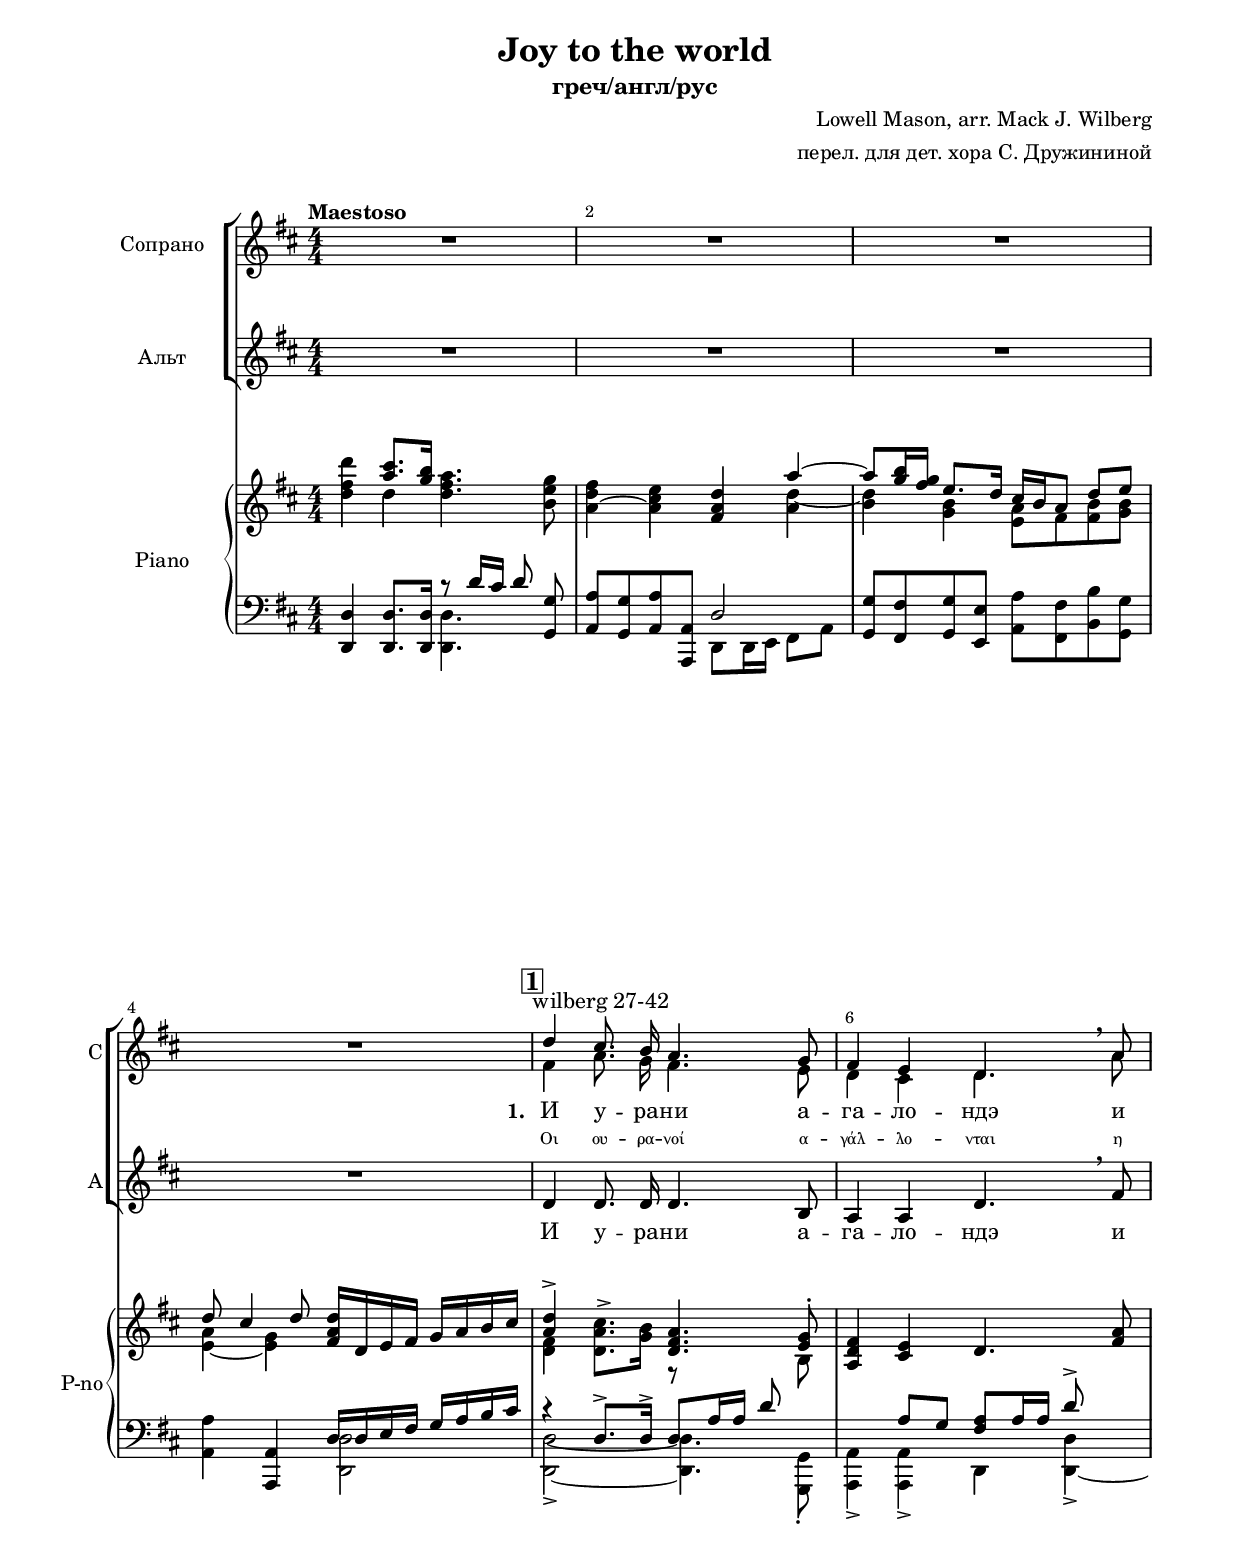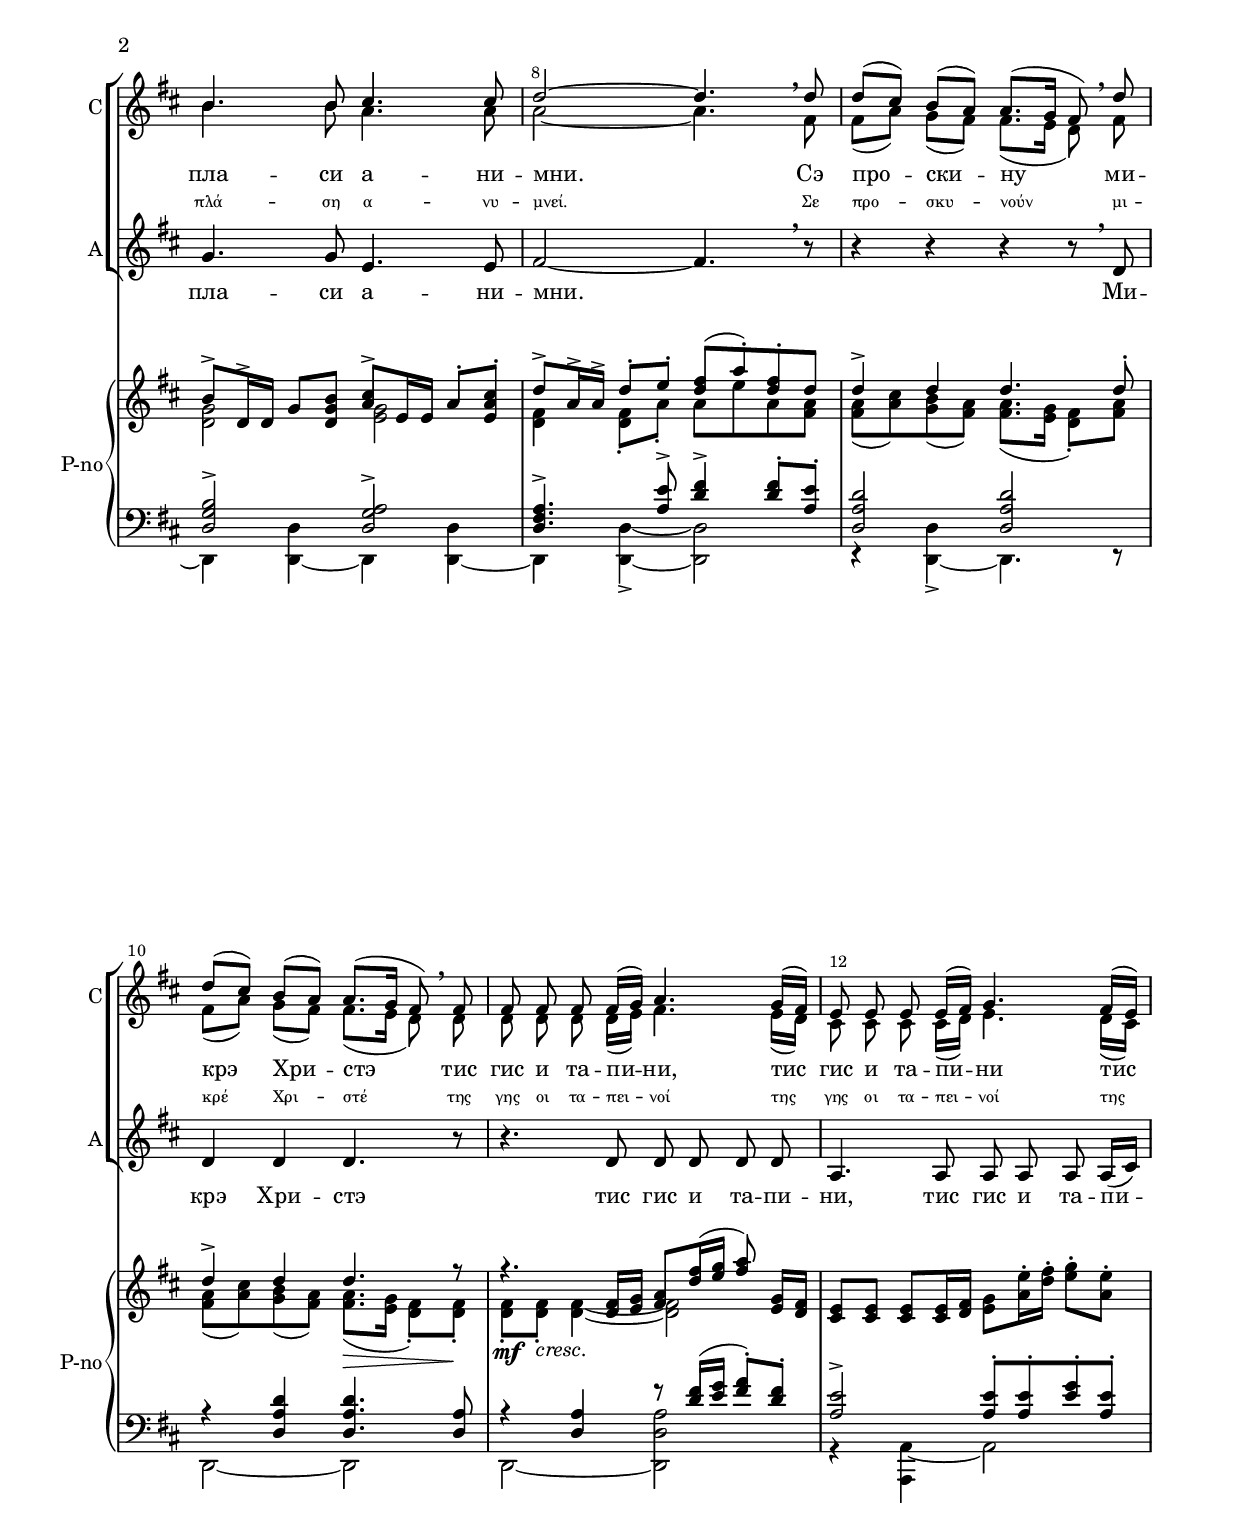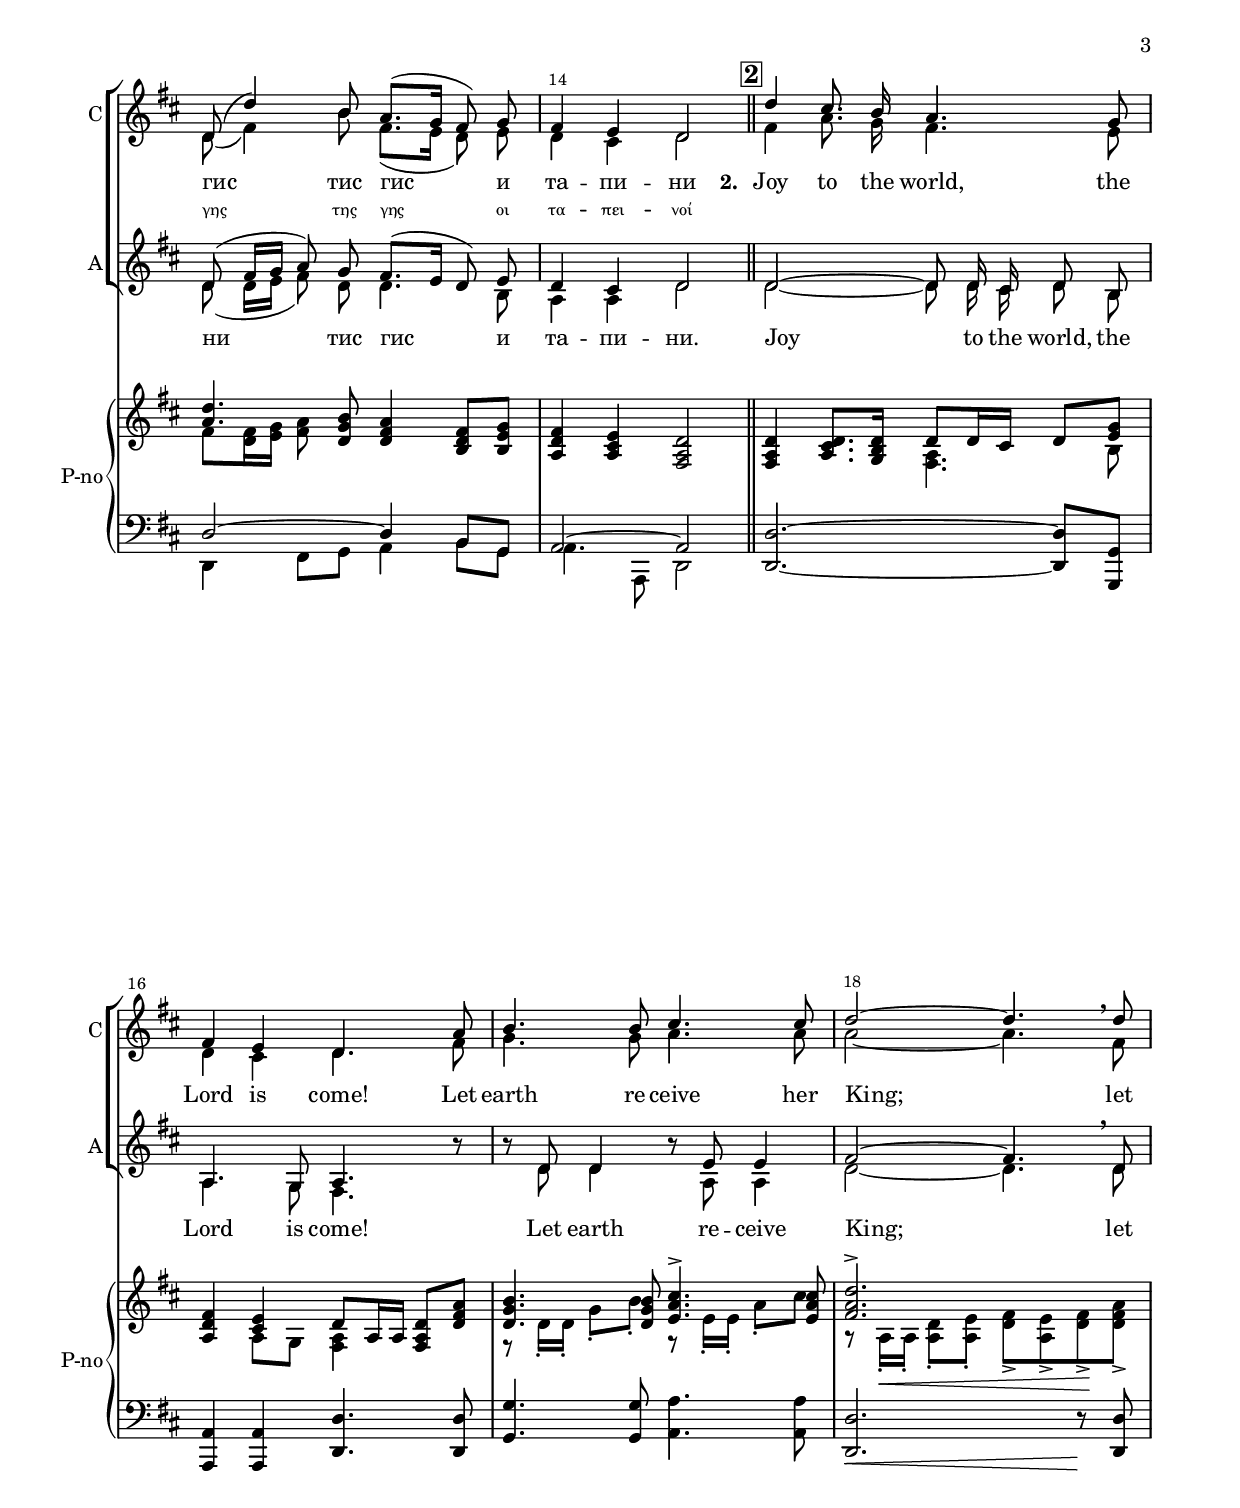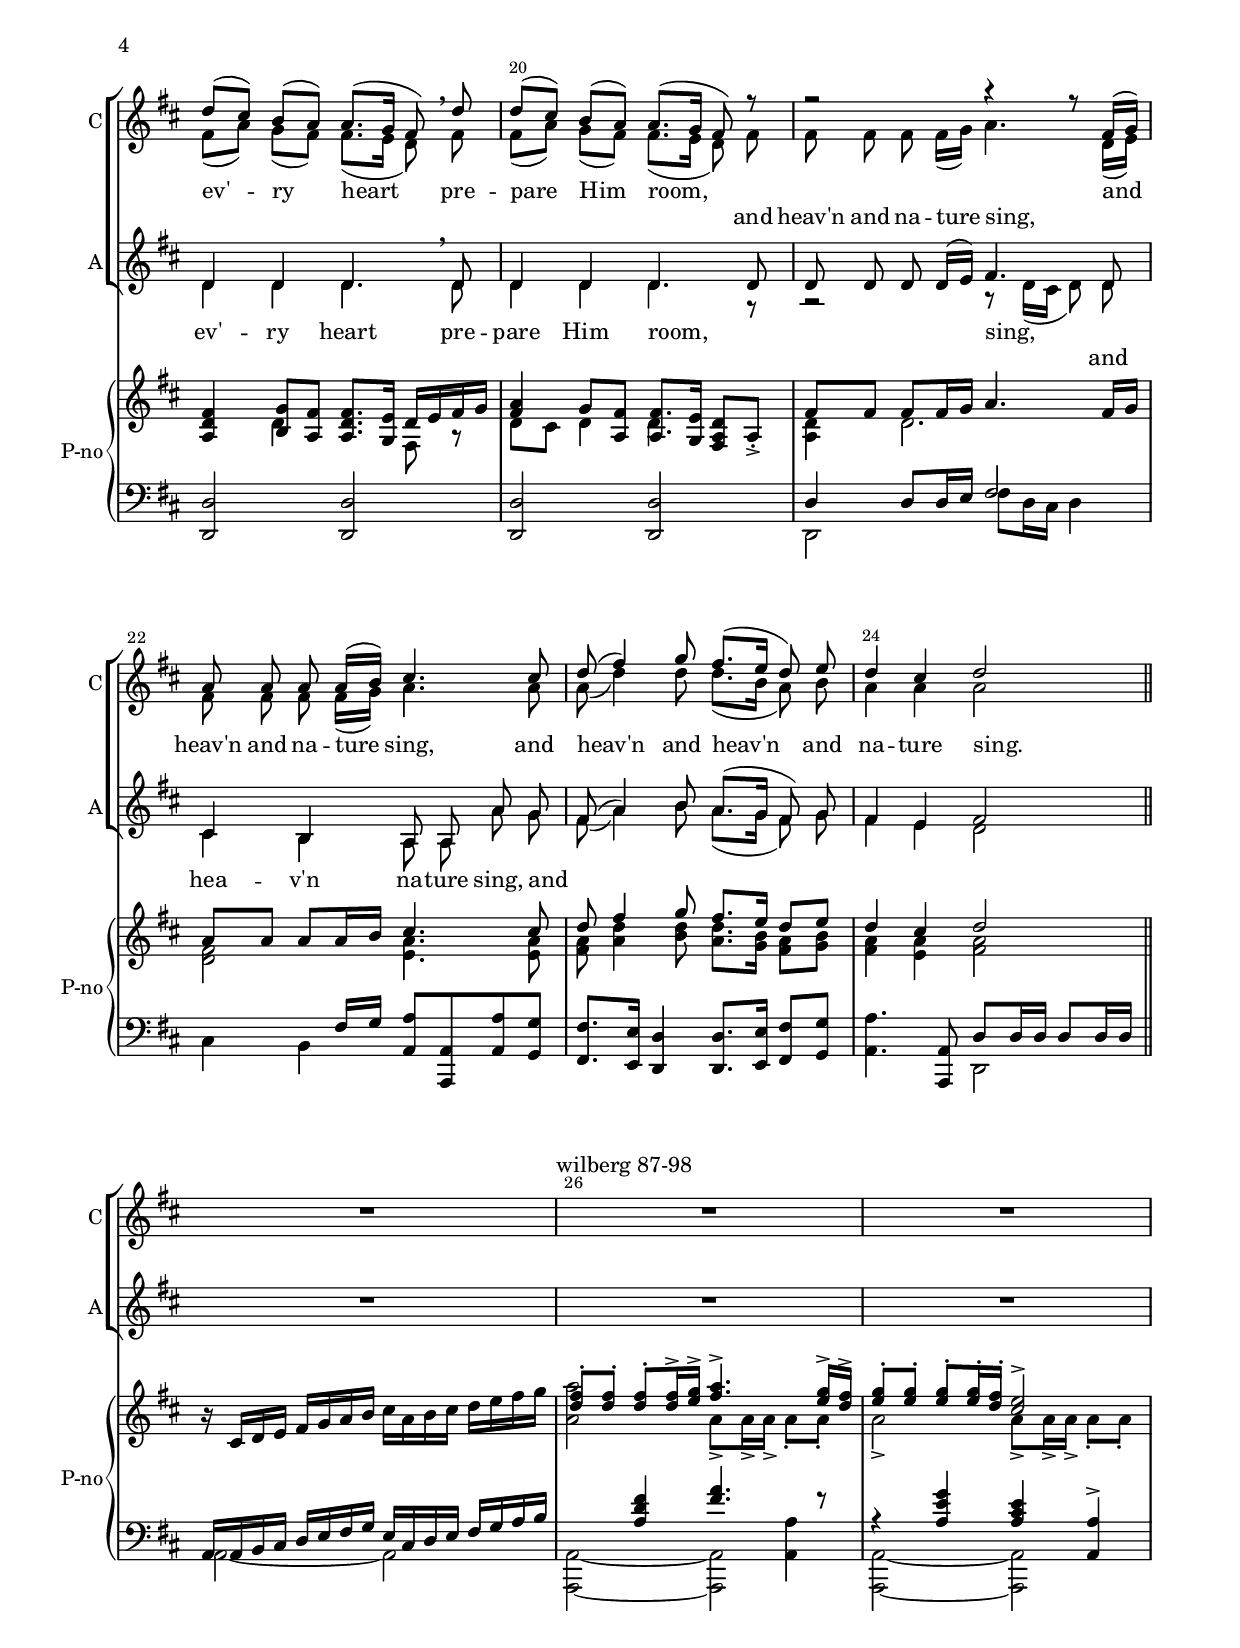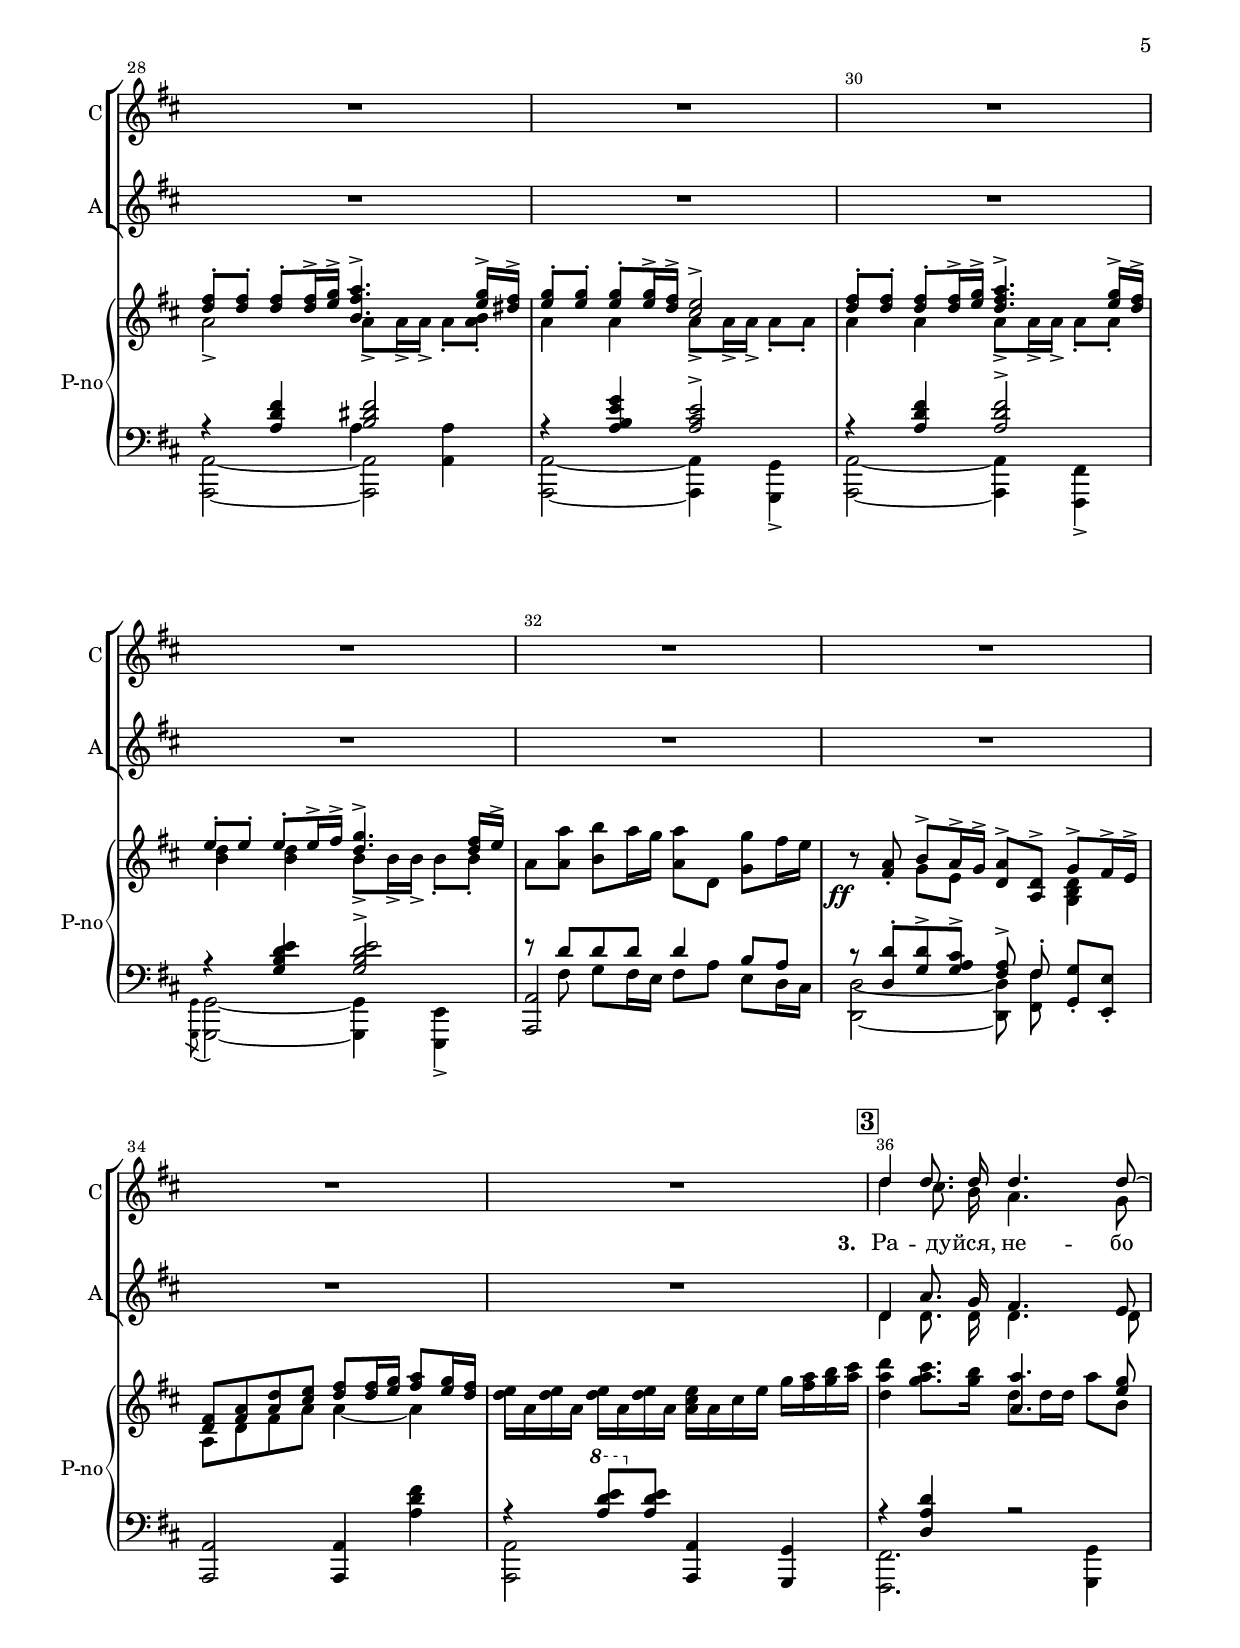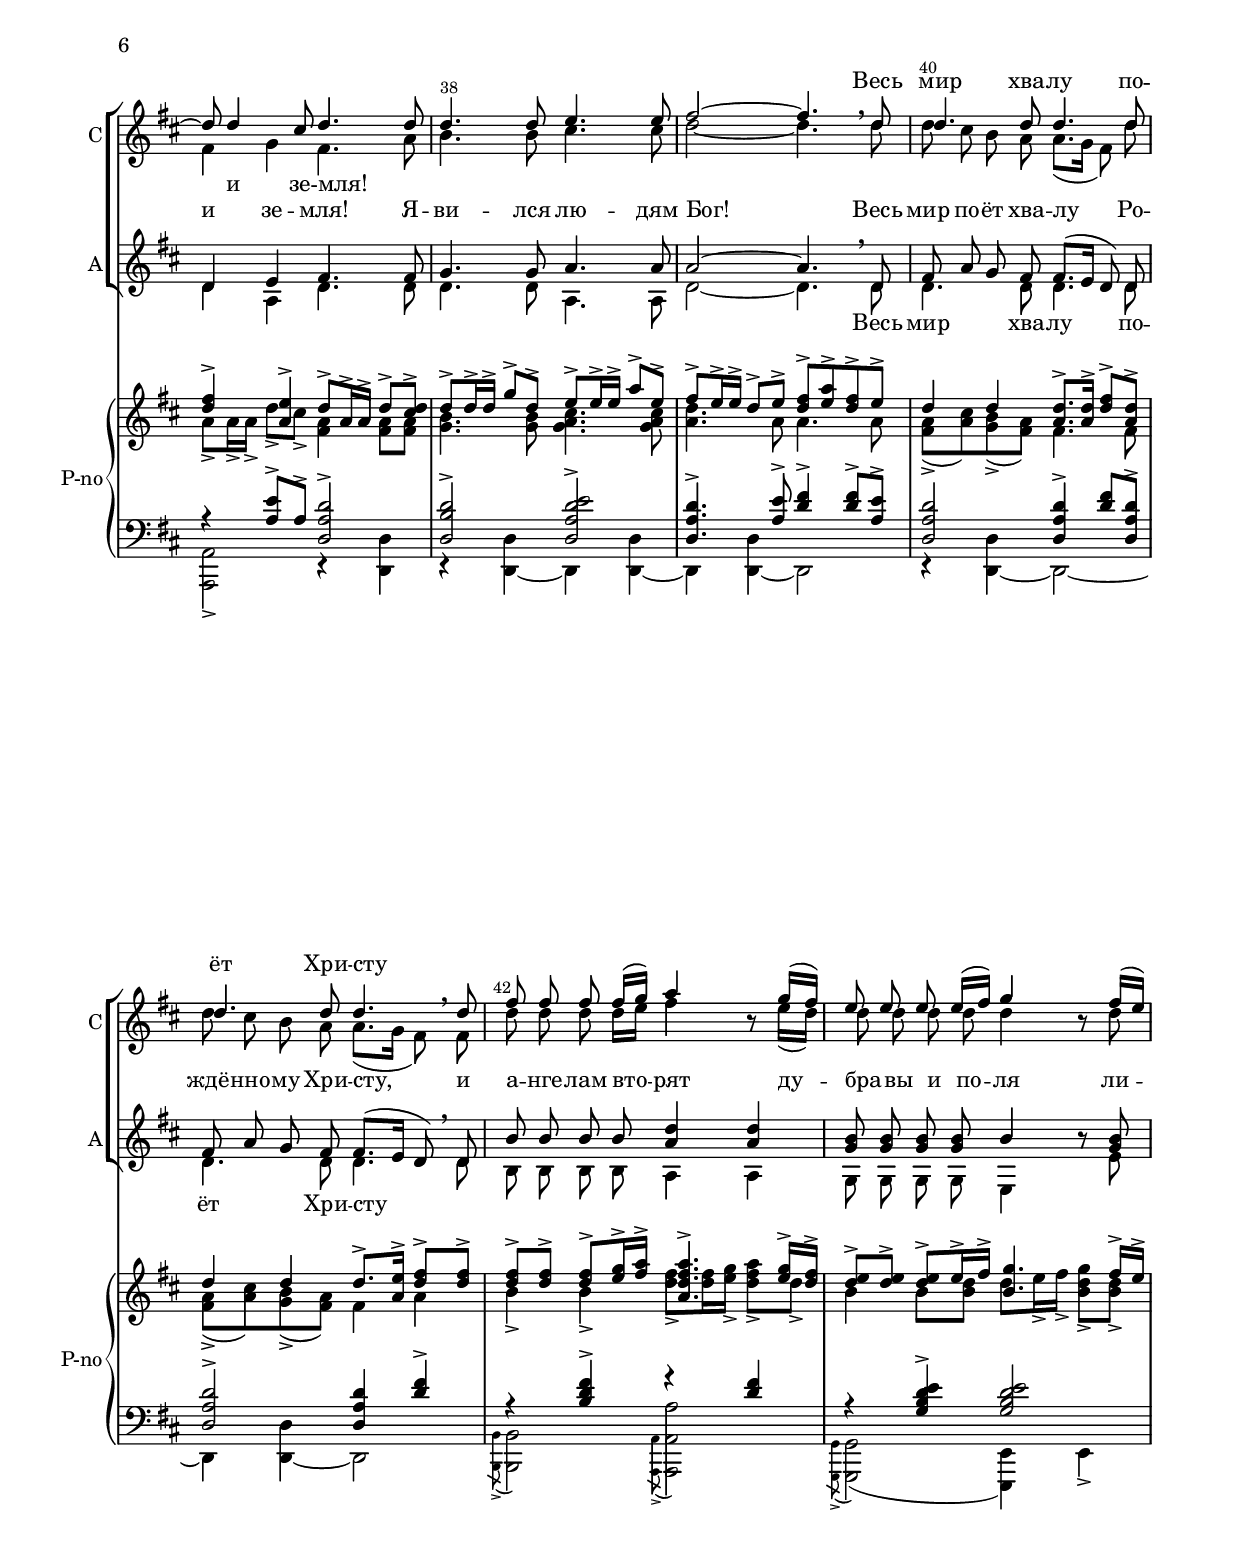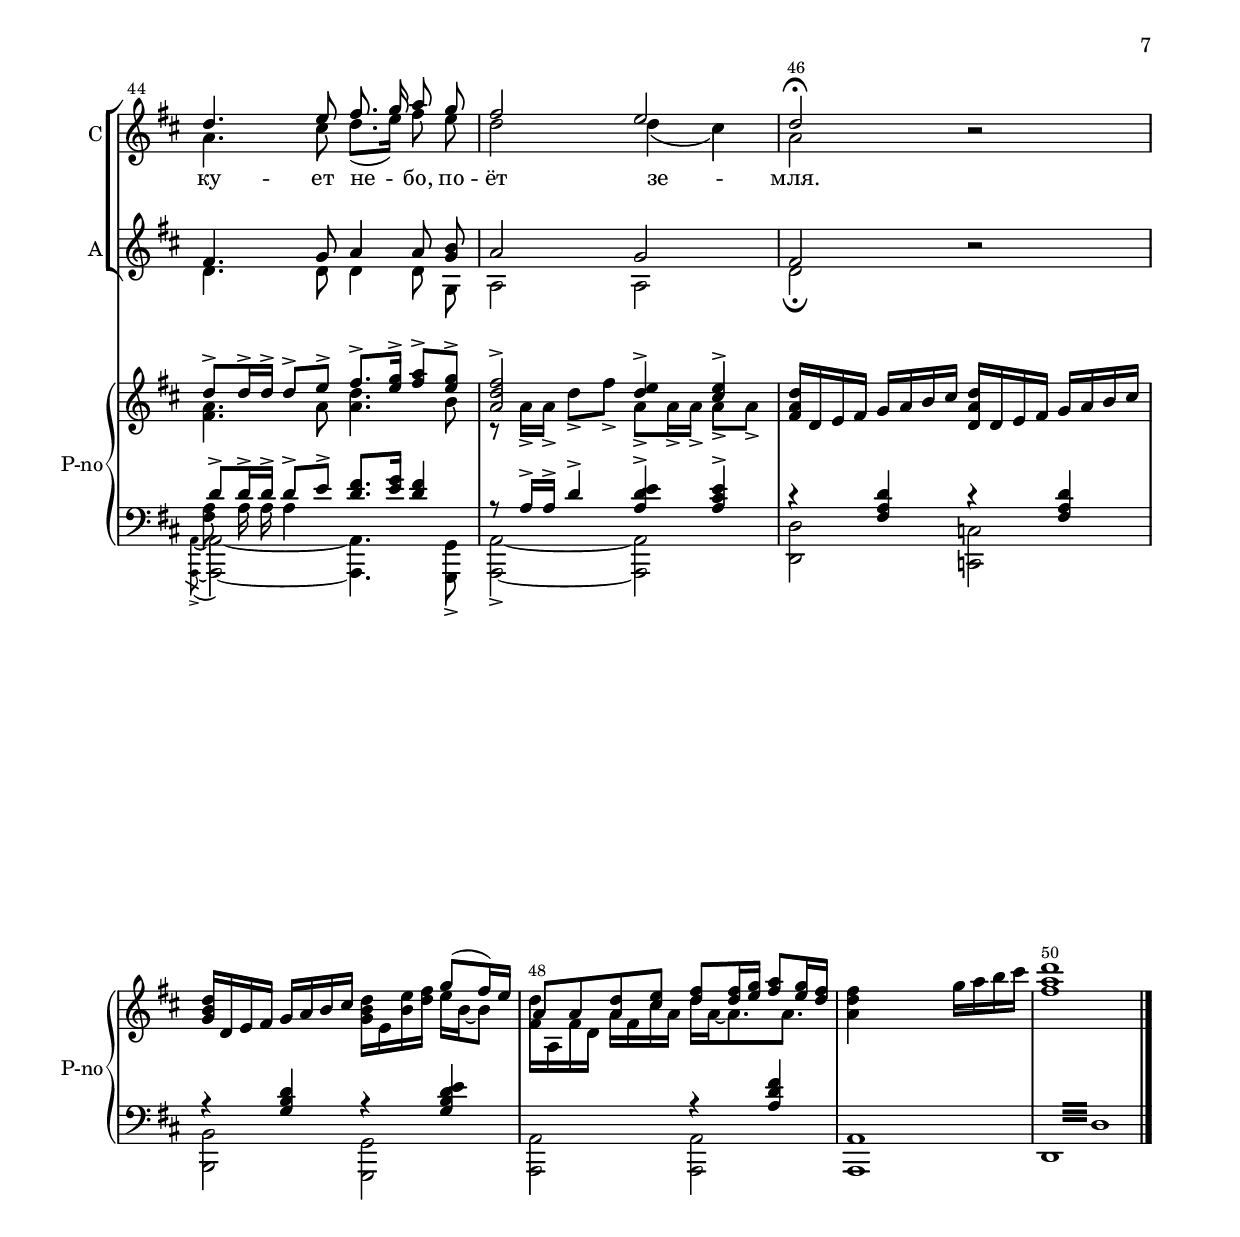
\version "2.24.2"

% закомментируйте строку ниже, чтобы получался pdf с навигацией
%#(ly:set-option 'point-and-click #f)
#(ly:set-option 'midi-extension "mid")
#(ly:set-option 'embed-source-code #t) % внедряем исходник как аттач к pdf
#(set-default-paper-size "a4")
#(set-global-staff-size 18)

\header {
  title = "Joy to the world"
  subtitle = "греч/англ/рус"
  composer = "Lowell Mason, arr. Mack J. Wilberg"
  arranger = "перел. для дет. хора С. Дружининой"
  % Удалить строку версии LilyPond 
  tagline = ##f
}


abr = { \break }
%abr = \tag #'BR { \break }
abr = {}

pbr = { \pageBreak }
%pbr = {}

breathes = { \once \override BreathingSign.text = \markup { \musicglyph #"scripts.tickmark" } \breathe }

melon = { \set melismaBusyProperties = #'() }
meloff = { \unset melismaBusyProperties }
solo = ^\markup\italic"Соло"
tutti =  ^\markup\italic"tutti"

co = \cadenzaOn
cof = \cadenzaOff
cb = { \cadenzaOff \bar "||" }
cbr = { \bar "" }
cbar = { \cadenzaOff \bar "|" \cadenzaOn }
stemOff = { \hide Staff.Stem }
nat = { \once \hide Accidental }
%stemOn = { \unHideNotes Staff.Stem }

% alternative breathe
breathes = { \once \override BreathingSign.text = \markup { \musicglyph #"scripts.tickmark" } \breathe }

% alternative partial - for repeats
partiall = { \set Timing.measurePosition = #(ly:make-moment -1/8) }

% compress multi-measure rests
multirests = { \override MultiMeasureRest.expand-limit = #1 \set Score.skipBars = ##t }

% mark with numbers in squares
squaremarks = {  \set Score.rehearsalMarkFormatter = #format-mark-box-numbers }

% move dynamics a bit left (to be not up/under the note, but before)
placeDynamicsLeft = { \override DynamicText.X-offset = #-2.5 }

%make visible number of every 2-nd bar
secondbar = {
  \override Score.BarNumber.break-visibility = #end-of-line-invisible
  \override Score.BarNumber.X-offset = #1
  \override Score.BarNumber.self-alignment-X = #LEFT
  \set Score.barNumberVisibility = #(every-nth-bar-number-visible 2)
}

UP = { \change Staff = upstaff  }
MIDDLE = { \change Staff = middlestaff  }
DOWN = { \change Staff = downstaff }

global = {
  \numericTimeSignature
  \secondbar
  \multirests
  \placeDynamicsLeft
  \autoBeamOff
  \squaremarks
  
  \key d \major
}

intro = { R1*4 }
preiii = {R1*11}

sopvoice_iii = \relative c'' {
  \pageBreak
 
  
  \set Score.currentBarNumber = 36
    \mark 3
    d4 d8. d16 |
    d4. d8~ 
    8 4 cis8 |
    d4. d8 
    d4. d8 |
    e4. e8  \abr
    
    fis2~ |
    4. \breathe  d8 
    4. 8 |
    4. 8 
    4. 8 |
    4. 8
    8 8 8 8 |
       4. 8 
    
    
    b8 8 8 8 |
    4.  g8 
    a8( d4) e8 |
    fis8.[( e16]) d8 g 
    fis2 |
    e2 
 d2\fermata
 \bar "|."
}

sopvoiceiii_ii = \relative c'' {
    %mark 3
 d4 cis8. b16 |
 a4. g8 
 fis4 g |
 fis4. a8 
 b4. b8 |
 cis4. cis8 
 
 d2~ |
 4. 8 
 d8 cis b a |
 a8.[( g16] fis8) d' 
 d8 cis b a |
 a8.[( g16] fis8) \breathe  fis8 
 
 8 8 8 fis16[( g]) |
 a4. g16[( fis]) 
 e8 8 8 e16[( fis]) |
 g4. fis16[( e]) 
 
 fis8( a4) d8 | |
 d4 a8 d 
 d2~ |
 d4 cis 
 a2
 
}

altvoice_iii = \relative c' {
    % verse 3
  d4 a'8. g16 |
  fis4. e8 
  d4 e |
  fis4. fis8 
  g4. g8 |
  a4. a8 
  
  a2~ |
  4. \breathe r8 
  
  b8 a g fis |
  fis8.[( e16] d8) d' 
  b a g fis |
  fis8.[( e16] d8) d 
  d d d d |
  fis4. e16[( d]) 
  d8 d d d |
  e4. fis16[( e]) 
  d8( fis4) a8 |
  a8.[( g16]) fis8 b 
  a2 g2 
  fis2\fermata
}

altvoice_iii_ii = \relative c' {
  
      %verse 3
  d4 d8. d16 |
  d4. d8 
  d4 a |
  d4. d8 
  d4. d8 |
  a4. a8 
  
  d2~ |
  4. r8 
 r2 |
 r4 r8 d8 
 d4. d8 |
 d4. d8 
 b8 b b b |
 a4. a8 
 g8 g g g |
 g4. b8 
 a8( a4) a8 |
 d4 8 g,8 
 a2 |
 a 
  d2\fermata
  

}

sopvoice_iii = {}
sopvoiceiii_ii = {}
altvoice_iii = {}
altvoice_iii_ii = {}


sopvoice = \relative c' {
  \global
  \dynamicUp
  \intro
  \mark 1
  \voiceOne
   d'4 cis8. b16 
    <a>4. <g>8 |
    <fis>4 <e> 
    d4. \breathe a'8 |
    b4. 8 
    <cis>4. 8 |
    <d>2~  \abr
    
    <d>4.  \breathe <d>8 |
    q[( <cis>)] <b>([ <a>)] 
    <a>8.[( <g>16] <fis>8) \breathe <d'> |
    q8[( <cis>]) <b>[( <a>)] 
    q8.[( <g>16] <fis>8)  \breathe fis | \abr
    
    <fis>8 q q fis16[( <g>]) 
    <a>4.  <g>16[( <fis>]) |
    <e>8 8 8 16[( <fis>]) 
    <g>4. <fis>16([ e]) | \abr
    
    d8( <d'>4) b8 
    <a>8.[( <g>16] <fis>8) <g> |
    <fis>4 <e> 
    d2 \bar "||" | \abr
    
    
    \mark 2
    < d'>4 < cis>8. < b>16 
    < a>4. < g>8 |
    < fis>4 < e> 
    d4. < a'>8 |
    < b>4. q8 
    < cis>4. 8 |
    < d>2~  \abr
    
    4.  \breathe  < d>8
    < d>8[( < cis>]) < b>[( < a>]) 
    q8.[( < g>16] fis8) \breathe d' |
    < d>8[( < cis>]) < b>[( < a>]) 
    < a>8.[( < g>16] fis8)  r | \abr
    
    r2 
    r4 r8  fis16[( g]) |
    a8 a a a16[( b]) 
    cis4. cis8 | \abr
    
    d8( fis4) g8 
    fis8.[( e16] d8) e |
    d4 cis 
    d2 \bar "||" 
    
    \preiii
    
    \mark 3
    d4 d8. d16 
    d4. d8~ |
    8 4 cis8 
    d4. d8 |
    d4. d8 
    e4. e8 | \abr
    
    fis2~ 
    4. \breathe  d8 |
    4. 8 
    4. d8 |
    4. d8 
    4. 8 \abr
    
    
    fis8 8 8 16[( g]) 
 a4 r8 g16[( fis)] |
 e8 e e e16[( fis]) 
 g4 r8  fis16[( e]) | \abr
 
 d4. e8 
 fis8. g16 a8 g |
 fis2 
 e2 |
 d2\fermata
 r2
 
 \sopvoice_iii
 
}

sopvoice_ii = \relative c' {
  \global
  \intro
  \dynamicUp
  fis4  a8. g16 
  fis4. e8 |
  d4 cis 
  d4.  a'8 |
   b4. 8 
  a4. 8 |
  a2~  
    
  <a>4.  <fis>8 |
  q[( <a>)] <g>([ <fis>)] 
  <fis>8.[( <e>16] <d >8)  <fis > |
  q8[( <a>]) <g >[( <fis >)] 
  q8.[( <e >16] <d >8) d | 
    
  <d>8 q q q16[( <e >]) 
  <fis >4. <e >16[( <d >]) |
  <cis >8 8 8 16[( <d >]) 
  <e >4. <d >16([ cis]) | 
    
  d8( <fis >4) b8 
  <fis >8.[( <e >16] <d >8) <e > |
   <d >4 <cis > 
    d2 | 
    
  <fis >4 <a >8. <g >16 
  <fis >4. <e >8 |
  <d >4 <cis > 
  d4. <fis >8 |
  <g >4. q8 
  <a >4. 8 |
  <a >2~  
    
  4. <fis >8
  <fis>8[( <a >]) <g >[( <fis >]) 
  q8.[( <e >16] d8) fis |
  <fis >8[( <a >]) <g >[( <fis >]) 
  <fis >8.[( <e >16] d8)  fis | 
    
 fis8 8 8 16[( g]) 
 a4. d,16[( e]) |
 fis8 8 8 16[( g]) 
 a4. a8 |
 
 a8( d4) d8 
 d8.[( b16] a8) b |
 a4 a 
 a2
 
 \preiii
 
 %mark 3
 d4 cis8. b16 
 a4. g8 |
 fis4 g 
 fis4. a8 |
 b4. b8 
 cis4. cis8 |
 
 d2~ 
 4. 8 |
 d8 cis b a 
 a8.[( g16] fis8) d' |
 d8 cis b a 
 a8.[( g16] fis8) \breathe  fis |
 
 d'8 d d d16[ e] 
 fis4 r8 e16([ d]) |
 d8 d d d 
 d4 r8 d8 |
 
 a4. cis8 
 d8.[( e16]) fis8 e |
 d2 
 d4( cis) a2 
 r2
 
 \sopvoiceiii_ii
}



altvoice = \relative c' {
  \global
  \intro
  \dynamicUp
  \oneVoice d4 d8. d16 
  d4. b8 |
  a4 a 
  d4. \breathe fis8 |
  g4. g8 
  e4. e8 |
  fis2~ 
  
  4. \breathe r8 |
  r4 r 
  r4 r8 \breathe d8 |
  d4 d 
  d4. r8 |
  
  r4. d8 
  d8 d d d |
  a4. 8 
  a8 a a a16([ cis)] |
  \voiceOne
  d8( fis16[ g] <a>8) <g> 
  
  fis8.[( e16] d8) e
  
  d4 cis
  d2 |
  
  d2~ 
  8 d16 cis d8 b8 |
  a4. g8 
  <a>4. r8 |
  r8 d8 d4 
  r8 <e>8 q4 |
  <fis>2~ 
  
  4. \breathe d8 |
  d4 4 
  4. 8 |
  4 4 
  4. 8 |
  
    d8 8 8 16[( e])
  fis4. d8 |
  cis4 b 
  a8 a a' g |
  fis8( a4) b8 
  a8.[( g16] fis8) g |
  fis4 e 
  fis2
  
  \preiii
  
  % verse 3
  d4 a'8. g16 
  fis4. e8 |
  d4 e 
  fis4. fis8 |
  g4. g8
  a4. a8 |
  
  a2~ 
  4. \breathe d,8 |
  fis8 a g fis 
  fis8.([ e16] d8) d |
  fis8 a g fis 
  fis8.[( e16] d8) \breathe d |
  
  
  b'8 b b b 
  <d a>4 q |
  <b g>8 q q q 
  b4 r8 <b g>8 |
  
  fis4. g8 
  a4 8 <g b>8 |
  a2 
  g2 |
  fis2
  
  r2
  
  
  
  \altvoice_iii  
  
}

altvoice_ii = \relative c' {
  \global
  \dynamicUp
  \intro
  \voiceTwo
  s2*16
  d8( d16[ <e>] <fis>8) d 
  d4. b8
  a4 a d2
  
  
  d2~
  8  d16 cis d8 b8 |
  a4. g8 
  <fis>4. r8 |
  r8 d'8 d4 
  r8 <a>8 q4 |
  <d>2~ 
  
  4. d8 |
  d4 4 
  4. \breathe 8 |
  4 4 
  4. r8 |
  r2 
  r8 d16[( cis] d8) 8 |
  cis4 b 
  a8 8 a' g |
  fis8( a4) b8 
  a8.[( g16] fis8) g |
  fis4 e 
  d2
  
  \preiii
  
  %verse 3
  d4 d8. d16 
  d4. d8 |
  d4 a 
  d4. d8 |
  d4. d8 
  a4. a8 |
  
  d2~ 
  4. d8 |
  4. 8 
  4. 8 |
  4. 8 
  4. 8 |
  
  b8 b b b 
  a4 a |
  g8 g g g 
 e4 r8 e' |
  
  d4. d8 
  d4 8 g,8 |
  a2 
  a |
  d2\fermata
  r2
  
  
  \altvoice_iii_ii
}


lyricscore = \lyricmode {
  \set stanza = "1. "
  И у -- ра -- ни а -- га -- ло -- ндэ и пла -- си
  а -- ни -- мни. Сэ про -- ски -- ну ми --
  крэ Хри -- стэ тис гис и та -- пи -- ни, тис гис и та -- пи --
  ни тис гис тис гис и та -- пи -- ни 
  
  \set stanza = "2. " Joy to the world, the Lord is come!
  Let earth re -- ceive her King;
  let ev' -- ry heart pre -- pare Him room,
  
  and heav'n and na -- ture sing,
  and heav'n and heav'n and na -- ture sing.
  
  _ _ _ _ _ и зе -- мля!
  _ _ _ _ _ _
  
}

lyricscoregis = \lyricmode {
  \override Lyrics.LyricText.font-size = #-2
%  \set stanza = "1. " 

  Οι ου -- ρα -- νοί α -- γάλ -- λο -- νται η πλά -- ση
  α -- νυ -- μνεί. Σε προ -- σκυ -- νούν μι --
  κρέ Χρι -- στέ της γης οι τα -- πει -- νοί της γης οι τα -- πει -- 
  νοί της γης της γης οι τα -- πει -- νοί 

}

lyricscore_ii_iii = \lyricmode {
    \set stanza = "3. " Ра -- ду -- йся, не -- бо и зе -- мля!
  Я -- ви -- лся лю -- дям Бог!
  Весь мир по -- ёт хва -- лу
  Ро -- ждё -- нно -- му Хри -- сту,
  и а -- нге -- лам вто -- рят
  ду -- бра -- вы и по -- ля
  ли -- ку -- ет не -- бо,
  по -- ёт зе -- мля.
}

lyricscore_up_iii = \lyricmode {
      _ _ _ _ _ _ _ _ _ _ _ _ _ _
Весь мир хва -- лу по -- ёт Хри -- сту

_ _ _ _ _ _
_ _ _ _ _ _
_ _ _ _ _ по -- ёт зе -- мля.
}


lyricscorealtoii_iii = \lyricmode {
_ _ _ _ _ _ _ _ _ _ _ _ _ _
по -- ёт Хри -- сту
_ _ _ _ _ _ _ _ _ _ _ _ _ _ _ _ _ _ _ _ _
%aa
}


lyricscore_ii = \lyricmode {
  _ _ _ _ _ _ _ _
  _ _ _ _ _ _
  _ _ _ _ _ _ _ _
  _ _ _ _ _ _
  _ _ _ _ _ _
  _ _ _ _ _ _ _ _ _
  
  _ _ _ _ _ _ _
  _ _ _ _ _ _
  _ _ _ _ _ _ _ _
  
  and heav'n and na -- ture sing,
  _ _ _ _ _ _
  _ _ _ _ _ _ _ _ 

  \set stanza = "3. " Ра -- ду -- йся, не -- бо и зе -- мля!
  Я -- ви -- лся лю -- дям Бог!
  Весь мир по -- ёт хва -- лу
  Ро -- ждё -- нно -- му Хри -- сту,
  и а -- нге -- лам вто -- рят
  ду -- бра -- вы и по -- ля
  ли -- ку -- ет не -- бо,
  по -- ёт зе -- мля.
  
\lyricscore_ii_iii

}

 
lyricscore_up = \lyricmode {
  _ _ _ _ _ _ _ _
  _ _ _ _ _ _
  _ _ _ _ _ _ _ _
  _ _ _ _ _ _
  _ _ _ _ _ _
  _ _ _ _ _ _ _ _ _
  
  _ _ _ _ _ _ _
  _ _ _ _ _ _
  _ _ _ _ _ _ _ _
  
  _ _ _ _ _ _
  _ _ _ _ _ _
  _ _ _ _ _ _ _ _ 
  
    _ _ _ _ _ _ _ _ 
    Весь мир хва -- лу по -- ёт Хри -- сту
     _ _ _ _ _ _ _ _ 
      _ _ _ _ _ _ _ _ _ _
      
      _ _ _ _ 

      \lyricscore_up_iii

  
}

lyricscorealto = \lyricmode {
  И у -- ра -- ни а -- га -- ло -- ндэ и пла -- си
  а -- ни -- мни. Ми --
  крэ Хри -- стэ 
  
  тис гис и та -- пи -- ни, тис гис и та -- пи --
  ни тис гис и та -- пи -- ни. 
  
  Joy to the world,
  the Lord is come!
  
  Let earth re -- ceive  King;
  let ev' -- ry heart pre -- pare Him room,
  
  _ _ _ _ _ sing,
  _ _ _ _ _ _ _
  _ _ _ _ _ _ _
  
  %A
  
}


lyricscorealtoii = \lyricmode {
_ _ 

_ _ _ _ _ _ _ _
_ _ _ _ _
_ _ _ _ _ _ _ _ 
_ _ _ _ _ _ and hea -- v'n na -- ture sing, and
_ _ _ _ _ _ _

_ _ _ _ _ _ _ _ _ _ _ _ _ _
Весь мир хва -- лу по -- ёт Хри -- сту
_ _ _ _ _ _ _ _ _ _ _ _
_ _ _ _ _ _ _ _ _

\lyricscorealtoii_iii
}

i_r = \relative c' {
  %intro
    \oneVoice 
  <d' fis d'>4
  << { <a' cis>8. <g b>16 } \\ d4 >> \oneVoice <d fis a>4. <b e g>8 |
  <a~ d fis>4 <a cis e> <fis a d> << { a'4~ 8 <b g>16 <g fis> e8. d16 cis b a8 d e d8 cis4 d8 } \\ { <a d~>4 <b d> <g b> <e a>8 fis <fis b> <g b>| <e~ a>4 <e g> } >>  
  <d' fis, a>16 d, e fis g a b cis |
}

i_l = \relative c, {
  %intro
    <d d'>4 <d d'>8. <d d'>16 << { \voiceOne r8 d''16 cis d8 } \\ { <d,, d'>4. } >>  \oneVoice <g g'>8 |
  <a a'>8 <g g'> <a a'> <a, a'> << d'2 \\ {d,8 d16 e fis8 a8 } >> |
  <g g'>8 <fis fis'> <g g'> <e e'> <a a'> <fis fis'> <b b'> <g g'> |
  
  <a a'>4 <a a,> << { d16 d e fis g a b cis } \\ <d, d,>2 >> |
}

ii_r = \relative c'' {
  %wilberg 27-42
   << {<a d>4-> s8.-> s16 <a fis d>4. <g e>8-. } \\ {<fis d>4 <a cis d,>8. <g b>16 r8 s16 s s8 b,} >>
   <fis' d a>4 <e cis> d4. <fis a>8
   
   << { b8-> d,16-> 16 g8 <b g d> <a cis>8-> e16 16 a8-. <cis a e>-. } \\ {<g d>2 <g e>2 } >>
   << { d'8-> a16-> 16-> d8-. e-. <d fis>8( a'8-.) <fis d>8-. d } \\ { <fis, d>4 q8-. a-. a e' a, <a fis> } >>
   
   << { d4-> d d4. d8-. } \\ { <a fis>8( <a cis>) <b g>( <a fis>) <a fis>8.( <g e>16 <fis d>8-.) <fis a> } >>
   << { d'4-> d d4.\> r8\! } \\ { <a fis>8( <a cis>) <b g>( <a fis>) <a fis>8.( <g e>16 <fis d>8-.) q-. } >>
   
   << { r4. <fis d>16 <g e> <fis a>8 <d' fis>16( <e g> <fis a>8) <g, e>16[ <fis d>] } \\ { <fis d>8-.\mf q-._\markup\italic"cresc." q4~ 2 } >>
   <e cis>8 8 8 16 <fis d> <g e>8 <a e'>16-. <d fis>-. <e g>8-. <e a,>-. |
   
}

ii_l = \relative c {
  %wilberg 27-42
  \textMark "wilberg 27-42"
  << { r4 <d>8.-> q16-> q8 a'16 16 d8 s8 } \\ { <d, d,>2->~ q4. <g, g,>8-. } >>
  << { s4 a'8 g <fis a>8 a16 a d8-> } \\ { <a, a,>4-> q-> d,4 <d' d,~>4-> } >>
  
  << { <d g b>2-> <d g a>-> } \\ { d,4 <d~ d'>4 d <d~ d'>4 } >>
  << { <d' fis a>4.-> <a' e'>8-> <d fis>4-> q8-. <a e'>-. } \\ { d,,4 <d d'>4->~2 } >>
  
  << { <d' a' d>2 q } \\ { r4 <d d,~>-> d,4. r8} >>
  << { r4 <d' a' d>4 4. <d a'>8 } \\ { d,2~2 } >>
  
  << { r4 <d' a'>4 r8 <d' fis>16( <e g> <fis a>8-.) <d fis>-. } \\ { d,,2~ <d d' a'>2  } >>
  << { <a'' e'>2-> q8-. q-. <e' g>-. <a, e'>-. } \\ { r4 <a,~ a,>4 a2 } >>
}

iii_r = \relative c'' {
  %piece before 3-rd
    << <a d>4. \\ { fis8 <fis d>16 <g e> <a fis>8 } >> <b g d>8 
  <a fis d>4 <fis d b>8 <g e b> |
  <fis d a>4 <e cis a> 
  <d a fis>2 \bar "||" |
}

iii_l = \relative c {
  %piece before 3-rd
    << { d2~4 b8 g a2~2 } \\ { d,4 fis8 g a4 b8 g a4. a,8 d2 } >> \bar "||" 

}

iv_r = \relative c {
  % our 3-rd = children's 2-nd
  <fis a d>4 <a cis d>8. <g b d>16 << { d'8 d16 cis d8 <g e> } \\ { <fis, a>4. <b>8 } >> |
  <a d fis>4 << { <cis e>4 d8 a16 a } \\ { a8 g <fis a>4 } >> <fis a d>8 <d' fis a> |
  
  % page 7
  << { <b' g d>4. q8 <cis a e>4.-> q8} \\ { r8 d,16-. 16-. g8-. b-. r8 e,16-. 16-. a8-. cis } >>
  << { <fis, a d>2.->  } \\ { r8 a,16-.\< a-. <a d>8-. <a e'>-. <d fis>-> <a e'>-> <d fis>->\! <d fis a>-> } >>
  <a d fis>4 << { <b g'>8 <a fis'> } \\ d4 >> <a d fis>8. <g e'>16 << { d'16 e fis g} \\ { fis,8 r } >>
  
  << { <fis' a>4 g8 <fis a,> <fis a,>8. <e g,>16 } \\ { d8 cis d4 d } >> <fis, a d>8 a8-.-> |
}

iv_l = \relative c {
  % our 3-rd = children's 2-nd
  <d, d'>2.~ <d d'>8 <g g,> |
  <a a,>4 <a a,> <d d,>4. <d d,>8 |
  
  % page 7
  <g, g'>4. <g g'>8 <a a'>4. <a a'>8 |
  <d d,>2.\< r8\! <d d,> |
  <d d,>2 <d d,> |
  
  <d d,> <d d,> |
}

v_r = \relative c' {
  % fine of 2-nd verse
  << { fis8 8 8 16 g a4. fis16 g} \\ { <d a>4 d2. } >> |
  << { a'8 8 8 16 b cis4. 8} \\ {<fis, d>2 <a e>4. q8} >> |
  << { d8 fis4 g8 fis8. e16 d8 e } \\ {<fis, a>8 <a d>4 <b d>8 <a d>8. <g b>16 <fis a>8 <g b>} >> |
  
  << {d'4 cis d2} \\ {<a fis>4 <a e> <a fis>2} >> |
  r16 cis, d e fis g a b cis a b cis d e fis g |
  
}

v_l = \relative c {
   << { d4 d8 d16 e fis2 s4. fis16 g } \\ { d,2 fis' 8 d16 cis d4cis4 b } >>
   <a a'>8 <a a,> <a a'> <g g'> |
   <fis fis'>8. <e e'>16 <d d'>4 <d d'>8. <e e'>16 <fis fis'>8 <g g'> |
   <a a'>4. <a a,>8 << { d8 16 16 8 16 16 } \\ d,2 >>
   
   << {a'16 a b cis d e fis g e cis d e fis g a b } \\ { a,2~2 } >>
   
}


vi_r = \relative c'' {
  \textMark "wilberg 87-98"
  % wilberg 87-98
  << { <d fis>8-. 8-. 8-. 16-> <e g>-> <fis a>4.-> <e g>16-> <d fis>-> } \\ { <a a'>2 a8-> 16-> 16-> 8-. 8-. } >>
  << { <e' g>8-. 8-. 8-. 16-. <d fis>-. <cis e>2-> } \\ { a2-> 8-> 16-> 16-> 8-. 8-. } >>
  
  << { <d fis>8-. 8-. 8-. 16-> <e g>-> <b fis' a>4.-> <e g>16-> <dis fis>-> } \\ { a2-> 8-> 16-> 16-> 8-. <a b>-. } >>
  << { <e' g>8-. 8-. 8-. 16-> <d fis>-> <cis e>2-> } \\ { a4 4 8-> 16-> 16-> 8-. 8-. } >>
  
  << { <d fis>8-. 8-. 8-. 16-> <e g>-> <d fis a>4.-> <e g>16-> <d fis>-> } \\ { a4 4 8-> 16-> 16-> 8-. 8-. } >> |
  << { e'8-. 8-. 8-. 16-> fis-> <d g>4.-> <d fis>16 e-> | } \\ { <b d>4 4 b8-> 16-> 16-> 8-. 8-.  | } >> |
}

vi_l = \relative c' {
 % \textMark "vi_l"
  % wilberg 87-98
  << { s4 < a d fis>4 <fis' a>4. r8 } \\ { <a,, a,>2~ 2 } \\ {s1} \\ {s2 s4 <a' a,>4 } >>
  << { r4 <a e' g>4 <a cis e>4 <a a,>-> } \\ { <a, a,>2~ 2 } >>
  
  << { r4 <a' d fis>4 <b dis fis>2 } \\ { <a, a,>2~ 2 } \\ {s1} \\ { s2 a'4 <a a,>4 } >>
  << { r4 <a b e g>4 <a cis e>2-> } \\ { <a, a,>2~4 <g g,>4-> } >>
  
  << { r4 <a' d fis>4 2-> } \\ {  <a, a,>2~ 4 <fis fis,>4-> } >>
  << { r4 <g' b d e>4 2-> } \\ { \acciaccatura<g, g,>8 <g g,>2~ 4 <e e,>-> } >>
}


vii_r = \relative c'' {
   a8 <a a'> <b b'> <a'>16 <g> <a, a'>8 <d,> <g g'> <fis'>16 <e>
}

vii_l = \relative c' {
   << { r8 d d d } \\ { s8 fis, g fis16 e} \\ { <a, a,>2 } >> << { d'4 b8 a } \\ { fis8 a e d16 cis } >>
}

viii_r = \relative c {
  % our 51
%    \textMark "our 51"
r8\ff <fis' a>8-. << { b8-> a16-> g-> <d a'>8-> <d a>-> g-> fis16-> e-> } \\ { g8 e s4 <d b g> } >>
}

viii_l = \relative c {
  % our 51
  << { r8 <d d'>8-. <g d'>-> <g a cis>-> <fis a>-> fis-.} \\ {<d d,>2~ <d d,>8 <fis fis,> } >> <g g,>-. <e e,>-.
}

ix_r = \relative c' {
 % \textMark "ix_r"
  << { <d fis>8 <fis a> <a d> <cis e> <d fis> q16 <e g> <fis a>8 <e g>16 <d fis> } \\ { a,8 d fis a a4~ 4 } >>
  <d e>16 a q a q a q a <a cis e> a cis e <g> <fis a> <g b> <a cis> |
  
  <d, a  ' d >4 <cis' a g>8. <b g>16  << { <a a,>4. <e g>8 } \\ { d8 16 16 a'8 b, } >>
  
}

ix_l = \relative c {
  %\textMark "ix_l"
  <a a,>2 q4 <a' d fis>4
  << { r4 \ottava 1 <a' d e>8 \ottava 0 <a, d e> } \\ <a, a,>2 >> <a a,>4 <g g,> |
  << { r4 <d' a' d>4 r2 } \\ { <fis, fis,>2. <g g,>4 } >> |
  
}

x_r = \relative c'' {
  %\textMark "x_r"
  %105-106
  << { <d fis>4-> <e a,>-> d8-> a16-> 16-> d8-> <cis d>-> } \\ { a8-> 16-> 16-> d8-> cis-> <a fis>4 8 8 } >>
  %107-108
  << { d8-> 16-> 16-> g8-> d-> e8-> 16-> 16-> a8-> e-> } \\ { <b g>4. 8 <cis a g>4. 8 } >>
  %109-110
  << { fis8-> e16-> 16-> d8-> e-> <d fis>8-> <e a>-> <d fis>-> e-> } \\ { <d a>4. a8 a4. a8 } >>
  %111-112
  << { d4 d <d a>8.-> 16-> <d fis>8-> <d a>-> } \\ { < a fis>8->( <cis a>) <b g>->( <a fis>) fis4. fis8 } >>
  %113-114
  << { d'4 d d8.-> <e a,>16-> <d fis>8-> q-> } \\ { <a fis>8->( <a cis>) <b g>->( <a fis>) fis4 a4 } >>
  %115-116
  << { <d fis>8-> 8-> 8-> <e g>16-> <fis a>-> <a fis d a>4.-> <g e>16-> <fis d>-> } \\ { b,4-> b-> <d fis>8-> 16 <e g>-> <d fis a>8-> d-> } >>
  %117-118
  << { <d e>8-> 8-> 8-> e16-> fis-> <g b,>4. fis16-> e-> } \\ { b4 8 <b d>8 d8 e16-> fis-> <g d b>8-> <d b>-> } >>
  %119-120
  << { d8-> 16-> 16-> 8-> e-> fis8.-> <e g>16-> <fis a>8-> <e g>-> } \\ { <a, fis>4. a8 <d a>4. b8 } >>
  %121-122
  << { <a d fis>2-> <d e>4-> <cis e>-> } \\ { r8 a16-> 16-> d8-> fis-> a,8-> 16-> 16-> 8-> 8-> } >>
}

x_l = \relative c' {
  %105-106
  << { r4 <a e'>8-> a-> <d, a' d>2-> } \\ { <a a,>2-> r4 <d d,> } >>
    %107-108
  << { < d b' d>2-> <d a' d e>2-> } \\ { r4 <d d,~> d,4 <d' d,~> 4 } >>
  % 109-110
  << { < d a' d>4.-> <a' e'>8-> <d fis>4-> 8-> <a e'>8-> } \\ { d,,4 <d~ d'>4 d2 } >>
  % 111-112
  << { <d' a' d>2 q4-> <d' fis>8 <d, a' d>-> }  \\ { r4 <d d,~> d,2~ } >> 
  % 113-114   
  << { <d' a' d>2-> q4 <d' fis>4-> } \\ { d,,4 <d~ d'> d2 } >>
  % 115-116
  << { r4 <b'' d fis>4->  r4 <d fis> } \\ { \acciaccatura <b, b,> 8-> <b b,>2  \acciaccatura<a a,>8-> <a a, a'' >2}  >>
  % 117-118
  << { r4 <g' b d e>4-> q2} \\ {\acciaccatura<g, g,>8->  <g g,>2( <e e,>4)  e4->}  >>
  % 119-120
  << { d''8-> 16-> 16-> 8-> e->  <d fis>8. <e g>16 <d fis>4 } \\ { \acciaccatura <a, a,>8->~ <a a,>2~ 4. <g g,>8-> } \\ s1 \\ { \autoBeamOff <fis' a>8 a16 a a4 } >>
  % 121-122
  << { r8 a16-> 16-> d4-> <a d e>4-> <a cis e>-> } \\ { <a, a,>2->~ 2 } >>
}

xi_r = \relative c' {
 < fis a d>16 d e fis g a b cis <d, a' d> d e fis g a b cis 
 <g b d> d e fis g a b cis <g b d> e <b' e> <d fis> << { g8( fis16) e } \\ { e16 b~ b8 } >> 
 << { a8 a <a d> <cis e> <d fis> q16 <e g> <fis a>8 <e g>16 <d fis> } \\ { <d fis,>16 a, fis' d a' fis cis' a d a~ a8. 8. } >>
 <a d fis>4 s2 g'16 a b cis |
 <d a fis>1 \bar "|."
}

xi_l = \relative c {
 << { r4 <fis a d> r q  } \\ { <d d,>2 <c c,> } >>
 << { r4 <g' b d> r <g b d e> } \\ { <b, b,>2 <g g,> } >>
 << { s2 r4 <a' d fis> } \\ { <a, a,>2 q } >>
 q1 |
 \repeat tremolo 16 { d,32 d' }
}

scoreInstrRight = \relative c' {
  \global
  \autoBeamOn
  \tempo "Maestoso"
  \i_r
  \ii_r  
  \iii_r
  \iv_r
  \v_r
  \vi_r
  \vii_r
  \viii_r
  \ix_r
  \x_r
  \xi_r
}

scoreInstrLeft = \relative c, {
  \global
  \autoBeamOn
  \dynamicDown
  \i_l
  \ii_l
  \iii_l
  \iv_l
  \v_l
  \vi_l
  \vii_l
  \viii_l
\ix_l
\x_l
\xi_l

}

scoreInstrPart =   \new PianoStaff \with {
    instrumentName = "Piano"
    shortInstrumentName = "P-no"
  } <<
    \new Staff = "right" \with {
      midiInstrument = "acoustic grand"
    }  \scoreInstrRight
    \new Staff = "left" \with {
      midiInstrument = "acoustic grand"
    } { \clef bass  \scoreInstrLeft }
  >>
  



\bookpart {
  \paper {
    top-margin = 15
    left-margin = 20
    right-margin = 15
    bottom-margin = 14
    indent = 20
    ragged-bottom = ##f
    %  system-separator-markup = \slashSeparator
    
  }
  \score {
    %  \transpose c bes {
    %  \removeWithTag #'BR
    <<
    \new ChoirStaff <<
      \new Staff = "upstaff" \with {
        instrumentName = "Сопрано"
        shortInstrumentName = "C"
        midiInstrument = "voice oohs"
        %        \consists Merge_rests_engraver
        %        \RemoveEmptyStaves
      } <<
        \new Voice = "soprano" { \time 4/4 \sopvoice }
        \new Voice = "sopranoii" { \voiceTwo \sopvoice_ii }
      >> 
      
      \new Lyrics \lyricsto "soprano" { \lyricscore }
      \new Lyrics \lyricsto "soprano" { \lyricscoregis }
      \new Lyrics \lyricsto "sopranoii" { \lyricscore_ii }
      
      
     
      % alternative lyrics above up staff
      \new Lyrics \with {alignAboveContext = "upstaff"} \lyricsto "soprano" \lyricscore_up
      
      \new Staff = "downstaff" \with {
        instrumentName = "Альт"
        shortInstrumentName = "А"
        midiInstrument = "voice oohs"
      } <<
         \new Voice  = "alto" { \altvoice }
        \new Voice  = "altoii" { \voiceTwo \altvoice_ii }
      >>
      
           \new Lyrics \lyricsto "alto" { \lyricscorealto }
            \new Lyrics \lyricsto "altoii" { \lyricscorealtoii }
    >>
        \scoreInstrPart
    >>
    %  }  % transposeµ
    \layout {
      %    #(layout-set-staff-size 20)
      \context {
        \Score
      }
      \context {
        \Staff
        %        \RemoveEmptyStaves
        %\RemoveAllEmptyStaves
        \consists Merge_rests_engraver
      }
      %Metronome_mark_engraver
    }
        \midi {
      \tempo 4=90
    }
  }
}


